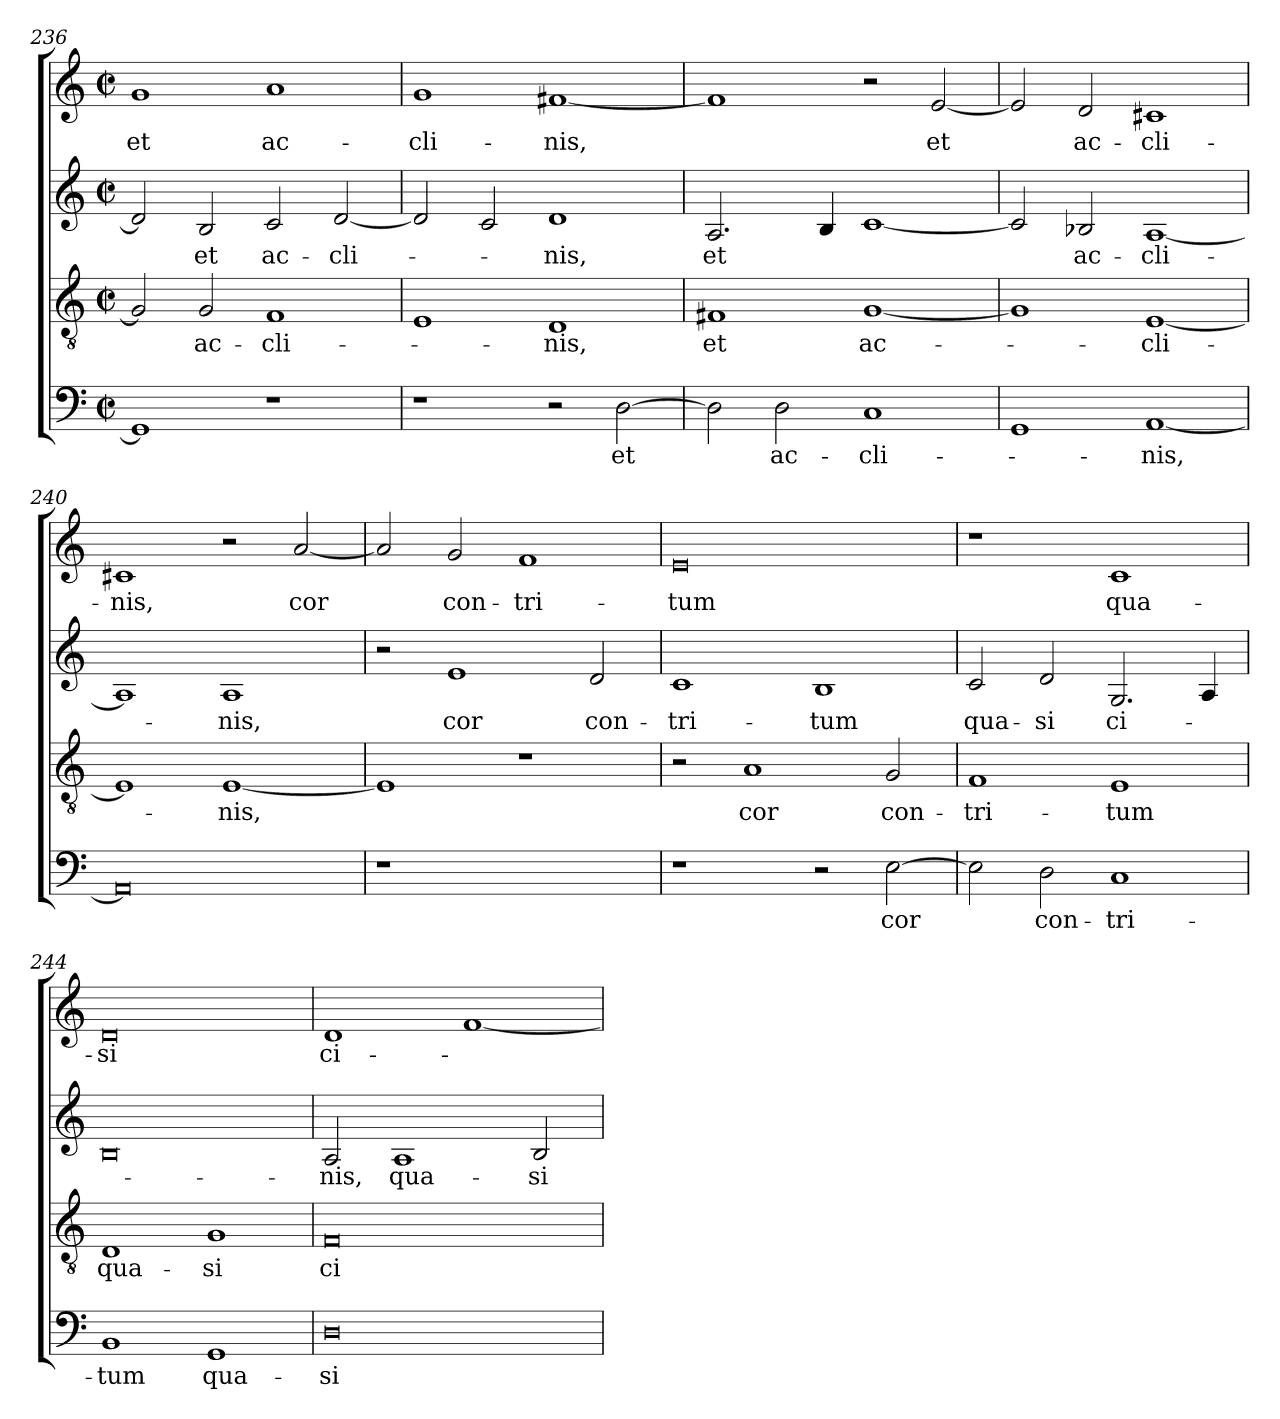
**kern	**text	**kern	**text	**kern	**text	**kern	**text
*part4	*part4	*part3	*part3	*part2	*part2	*part1	*part1
*staff4	*staff4	*staff3	*staff3	*staff2	*staff2	*staff1	*staff1
*clefF4	*	*clefGv2	*	*clefG2	*	*clefG2	*
*k[]	*	*k[]	*	*k[]	*	*k[]	*
*C:	*	*C:	*	*C:	*	*C:	*
*M2/2	*	*M2/2	*	*M2/2	*	*M2/2	*
*met(c|)	*	*met(c|)	*	*met(c|)	*	*met(c|)	*
=236	=236	=236	=236	=236	=236	=236	=236
!	!	!	!	!	!	!	!LO:LY:b
1GG]	.	2G/]	.	2d/]	.	1g	et
!	!	!	!LO:LY:b	!	!LO:LY:b	!	!
.	.	2G/	ac-	2B/	et	.	.
!	!	!	!LO:LY:b	!	!LO:LY:b	!	!LO:LY:b
1r	.	1F	-cli-	2c/	ac-	1a	ac-
!	!	!	!	!	!LO:LY:b	!	!
.	.	.	.	[2d/	-cli-	.	.
=237	=237	=237	=237	=237	=237	=237	=237
!	!	!	!	!	!	!	!LO:LY:b
1r	.	1E	.	2d/]	.	1g	-cli-
.	.	.	.	2c/	.	.	.
!	!	!	!LO:LY:b	!	!LO:LY:b	!	!LO:LY:b
2r	.	1D	-nis,	1d	-nis,	[1f#X	-nis,
!	!LO:LY:b	!	!	!	!	!	!
[2D\	et	.	.	.	.	.	.
=238	=238	=238	=238	=238	=238	=238	=238
!	!	!	!LO:LY:b	!	!LO:LY:b	!	!
2D\]	.	1F#X	et	2.A/	et	1f#]	.
!	!LO:LY:b	!	!	!	!	!	!
2D\	ac-	.	.	.	.	.	.
.	.	.	.	4B/	.	.	.
!	!LO:LY:b	!	!LO:LY:b	!	!	!	!
1C	-cli-	[1G	ac-	[1c	.	2r	.
!	!	!	!	!	!	!	!LO:LY:b
.	.	.	.	.	.	[2e/	et
!!LO:LB:g=z
=239	=239	=239	=239	=239	=239	=239	=239
1GG	.	1G]	.	2c/]	.	2e/]	.
!	!	!	!	!	!LO:LY:b	!	!LO:LY:b
.	.	.	.	2B-X/	ac-	2d/	ac-
!	!LO:LY:b	!	!LO:LY:b	!	!LO:LY:b	!	!LO:LY:b
[1AA	-nis,	[1E	-cli-	[1A	-cli-	1c#X	-cli-
=240	=240	=240	=240	=240	=240	=240	=240
!	!	!	!	!	!	!	!LO:LY:b
0AA]	.	1E]	.	1A]	.	1c#X	-nis,
!	!	!	!LO:LY:b	!	!LO:LY:b	!	!
.	.	[1E	-nis,	1A	-nis,	2r	.
!	!	!	!	!	!	!	!LO:LY:b
.	.	.	.	.	.	[2a/	cor
=241	=241	=241	=241	=241	=241	=241	=241
1r	.	1E]	.	2r	.	2a/]	.
!	!	!	!	!	!LO:LY:b	!	!LO:LY:b
.	.	.	.	1e	cor	2g/	con-
!	!	!	!	!	!	!	!LO:LY:b
1ryy	.	1r	.	.	.	1f	-tri-
!	!	!	!	!	!LO:LY:b	!	!
.	.	.	.	2d/	con-	.	.
=242	=242	=242	=242	=242	=242	=242	=242
!	!	!	!	!	!LO:LY:b	!	!LO:LY:b
1r	.	2r	.	1c	-tri-	0e	-tum
!	!	!	!LO:LY:b	!	!	!	!
.	.	1A	cor	.	.	.	.
!	!	!	!	!	!LO:LY:b	!	!
2r	.	.	.	1B	-tum	.	.
!	!LO:LY:b	!	!LO:LY:b	!	!	!	!
[2E\	cor	2G/	con-	.	.	.	.
=243	=243	=243	=243	=243	=243	=243	=243
!	!	!	!LO:LY:b	!	!LO:LY:b	!	!
2E\]	.	1F	-tri-	2c/	qua-	1r	.
!	!LO:LY:b	!	!	!	!LO:LY:b	!	!
2D\	con-	.	.	2d/	-si	.	.
!	!LO:LY:b	!	!LO:LY:b	!	!LO:LY:b	!	!LO:LY:b
1C	-tri-	1E	-tum	2.G/	ci-	1c	qua-
.	.	.	.	4A/	.	.	.
=244	=244	=244	=244	=244	=244	=244	=244
!	!LO:LY:b	!	!LO:LY:b	!	!	!	!LO:LY:b
1BB	-tum	1D	qua-	0B	.	0d	-si
!	!LO:LY:b	!	!LO:LY:b	!	!	!	!
1GG	qua-	1G	-si	.	.	.	.
=245	=245	=245	=245	=245	=245	=245	=245
!	!LO:LY:b	!	!LO:LY:b	!	!LO:LY:b	!	!LO:LY:b
0D	-si	0F	ci-	2A/	-nis,	1d	ci-
!	!	!	!	!	!LO:LY:b	!	!
.	.	.	.	1A	qua-	.	.
.	.	.	.	.	.	[1f	.
!	!	!	!	!	!LO:LY:b	!	!
.	.	.	.	2B/	-si	.	.
=	=	=	=	=	=	=	=
*-	*-	*-	*-	*-	*-	*-	*-
